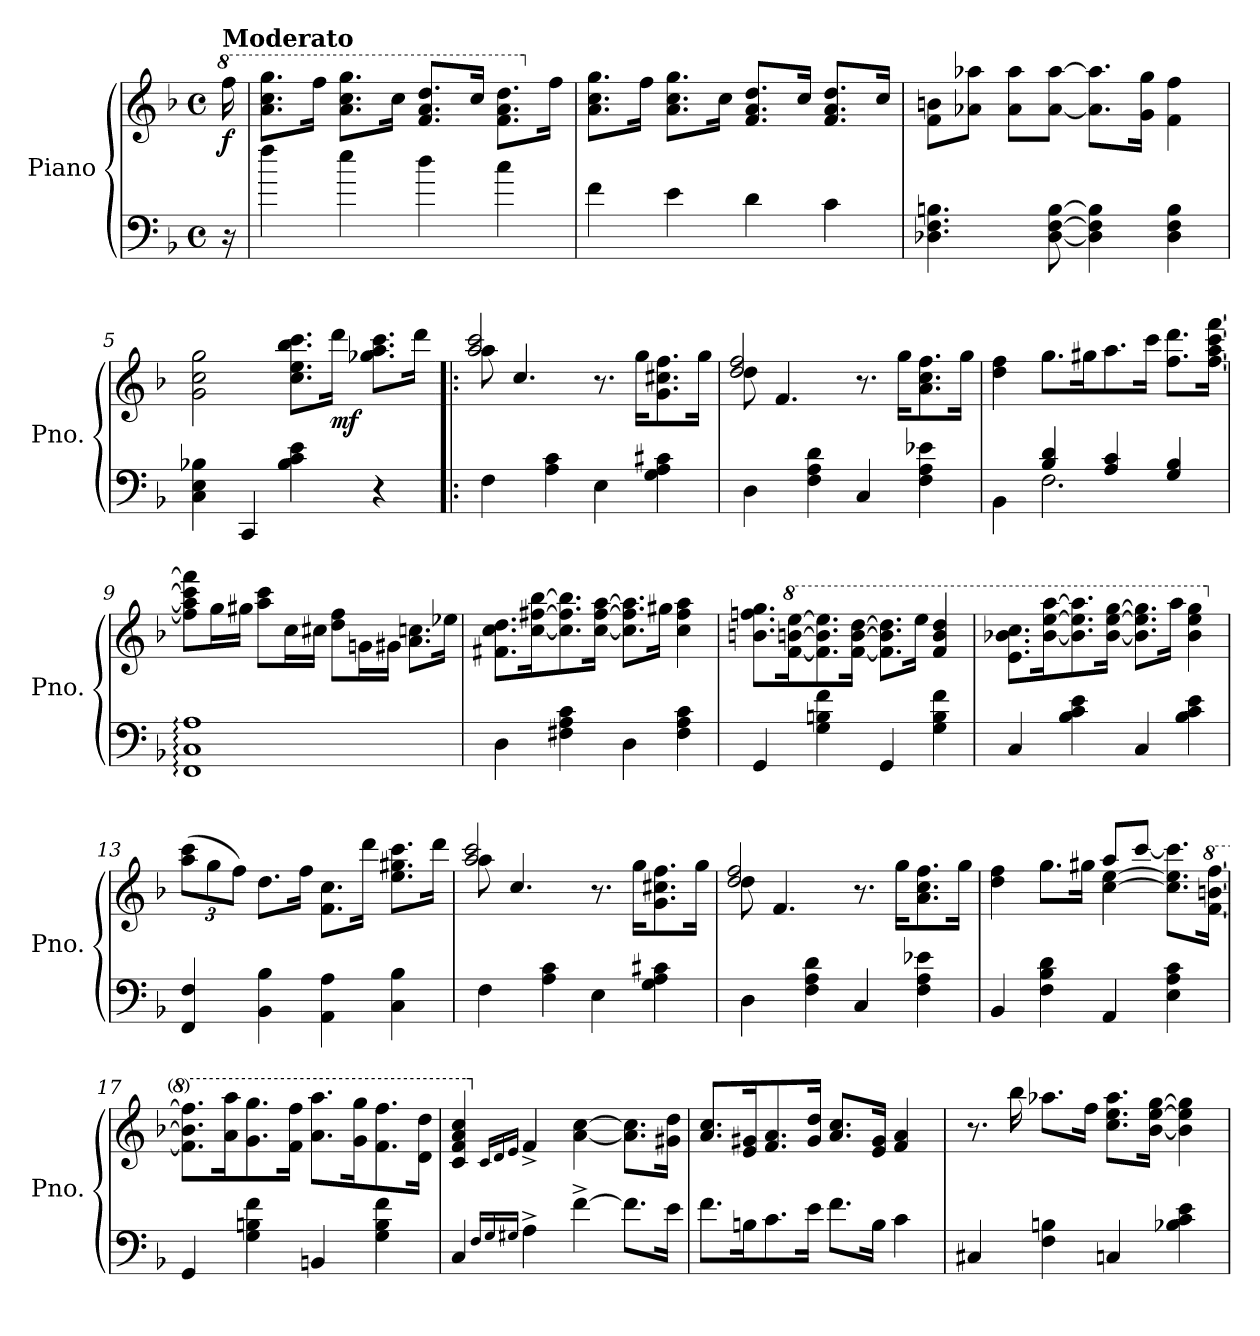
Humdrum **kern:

**kern	**kern	**dynam
*part1	*part1	*part1
*staff2	*staff1	*staff1/2
*I"Piano	*	*
*I'Pno.	*	*
*clefF4	*clefG2	*
*k[b-]	*k[b-]	*
*M4/4	*M4/4	*
*met(c)	*met(c)	*
*	*8va	*
=1	=1	=1
!	!LO:TX:a:B:t=Moderato	!
!	!	!LO:DY:b
16r	16fff\	f
=2	=2	=2
4ff\	8.aa\ 8.ccc\ 8.ggg\L	.
.	16fff\Jk	.
4ee\	8.aa\ 8.ccc\ 8.ggg\L	.
.	16ccc\Jk	.
4dd\	8.ff/ 8.aa/ 8.ddd/L	.
.	16ccc/Jk	.
4cc\	8.ff\ 8.aa\ 8.ddd\L	.
*	*X8va	*
.	16ff\Jk	.
=3	=3	=3
4f\	8.a\ 8.cc\ 8.gg\L	.
.	16ff\Jk	.
4e\	8.a\ 8.cc\ 8.gg\L	.
.	16cc\Jk	.
4d\	8.f/ 8.a/ 8.dd/L	.
.	16cc/Jk	.
4c\	8.f/ 8.a/ 8.dd/L	.
.	16cc/Jk	.
=4	=4	=4
4.D-X\ 4.F\ 4.Bn\	8f\ 8bn\L	.
.	8a-X\ 8aa-X\J	.
.	8a-\ 8aa-\L	.
[8D-\ [8F\ [8B\	[8a-\ [8aa-\J	.
4D-\] 4F\] 4B\]	8.a-\] 8.aa-\]L	.
.	16g\ 16gg\Jk	.
4D-\ 4F\ 4B\	4f\ 4ff\	.
=5	=5	=5
4C\ 4E\ 4B-X\	2g\ 2cc\ 2gg\	.
4CC/	.	.
4B-\ 4c\ 4e\	8.cc\ 8.ee\ 8.bb-\ 8.ccc\L	.
!	!	!LO:DY:b
.	16ddd\Jk	mf
4r	8.gg-X\ 8.aa\ 8.ccc\L	.
.	16ddd\Jk	.
!!LO:LB:g=z
=6!|:	=6!|:	=6!|:
*	*^	*
4F\	8aa\	2aa/ 2ccc/	.
.	4.cc/	.	.
4A\ 4c\	.	.	.
4E\	8.r	2ryy	.
.	16gg\KL	.	.
4G\ 4A\ 4c#X\	8.g\ 8.cc#X\ 8.ff\	.	.
.	16gg\Jk	.	.
=7	=7	=7	=7
4D\	8dd\	2dd/ 2ff/	.
.	4.f/	.	.
4F\ 4A\ 4d\	.	.	.
4C/	8.r	2ryy	.
.	16gg\KL	.	.
4F\ 4A\ 4e-X\	8.a\ 8.cc\ 8.ff\	.	.
.	16gg\Jk	.	.
*	*v	*v	*
=8	=8	=8
*^	*	*
4ryy	4BB-\	4dd\ 4ff\	.
4B-/ 4d/	2.F\	8.gg\L	.
.	.	16gg#X\K	.
4A/ 4c/	.	8.aa\	.
.	.	16ccc\Jk	.
4G/ 4B-/	.	8.ff\ 8.ddd\L	.
.	.	[16ff\ [16aa\ [16ccc\ [16fff\Jk	.
*v	*v	*	*
=9	=9	=9
1FF: 1C: 1A:	8ff\] 8aa\] 8ccc\] 8fff\]L	.
.	16gg\L	.
.	16gg#X\JJ	.
.	8aa\ 8ccc\L	.
.	16cc\L	.
.	16cc#X\JJ	.
.	8dd\ 8ff\L	.
.	16gn\L	.
.	16g#X\JJ	.
.	8.a\ 8.ccn\L	.
.	16ee-X\Jk	.
!!LO:LB:g=z
=10	=10	=10
4D\	8.f#X\ 8.cc\ 8.dd\L	.
.	[16cc\ [16ff#X\ [16bb-\K	.
4F#X\ 4A\ 4c\	8.cc\] 8.ff#\] 8.bb-\]	.
.	[16cc\ [16ff#\ [16aa\Jk	.
4D\	8.cc\] 8.ff#\] 8.aa\]L	.
.	16gg#X\Jk	.
4F#\ 4A\ 4c\	4cc\ 4ff#\ 4aa\	.
=11	=11	=11
4GG/	8.bn\ 8.ffn\ 8.gg\L	.
*	*8va	*
.	[16ff\ [16bbn\ [16eee\K	.
4G\ 4Bn\ 4f\	8.ff\] 8.bb\] 8.eee\]	.
.	[16ff\ [16bb\ [16ddd\Jk	.
4GG/	8.ff\] 8.bb\] 8.ddd\]L	.
.	16eee\Jk	.
4G\ 4B\ 4f\	4ff/ 4bb/ 4ddd/	.
=12	=12	=12
4C/	8.ee\ 8.bb-X\ 8.ccc\L	.
.	[16bb-\ [16eee\ [16aaa\K	.
4B-\ 4c\ 4e\	8.bb-\] 8.eee\] 8.aaa\]	.
.	[16bb-\ [16eee\ [16ggg\Jk	.
4C/	8.bb-\] 8.eee\] 8.ggg\]L	.
.	16aaa\Jk	.
4B-\ 4c\ 4e\	4bb-\ 4eee\ 4ggg\	.
=13	=13	=13
*	*X8va	*
*	*Xbrackettup	*
4FF/ 4F/	(>12aa\ 12ccc\L	.
.	12gg\	.
.	12ff\J)	.
4BB-\ 4B-\	8.dd\L	.
.	16ff\Jk	.
4AA\ 4A\	8.f\ 8.cc\L	.
.	16ddd\Jk	.
4C\ 4B-\	8.ee\ 8.gg#X\ 8.ccc\L	.
.	16ddd\Jk	.
!!LO:LB:g=z
=14	=14	=14
*	*^	*
4F\	8aa\	2aa/ 2ccc/	.
.	4.cc/	.	.
4A\ 4c\	.	.	.
4E\	8.r	2ryy	.
.	16gg\KL	.	.
4G\ 4A\ 4c#X\	8.g\ 8.cc#X\ 8.ff\	.	.
.	16gg\Jk	.	.
=15	=15	=15	=15
4D\	8dd\	2dd/ 2ff/	.
.	4.f/	.	.
4F\ 4A\ 4d\	.	.	.
4C/	8.r	2ryy	.
.	16gg\KL	.	.
4F\ 4A\ 4e-X\	8.a\ 8.cc\ 8.ff\	.	.
.	16gg\Jk	.	.
=16	=16	=16	=16
4BB-/	4dd\ 4ff\	2ryy	.
4F\ 4B-\ 4d\	8.gg\L	.	.
.	16gg#X\Jk	.	.
4AA/	[4cc\ [4ee\	8aa/L	.
.	.	[8ccc/J	.
4E\ 4A\ 4c\	8.cc\] 8.ee\] 8.ccc\]L	4ryy	.
*	*8va	*	*
.	[16ff\ [16bbn\ [16fff\Jk	.	.
*	*v	*v	*
=17	=17	=17
4GG/	8.ff\] 8.bb\] 8.fff\]L	.
.	16aa\ 16aaa\K	.
4G\ 4Bn\ 4f\	8.gg\ 8.ggg\	.
.	16ff\ 16fff\Jk	.
4BBn/	8.aa\ 8.aaa\L	.
.	16gg\ 16ggg\K	.
4G\ 4B\ 4f\	8.ff\ 8.fff\	.
.	16dd\ 16ddd\Jk	.
!!LO:PB:g=z
=18	=18	=18
4C/	4cc/ 4ff/ 4aa/ 4ccc/	.
*	*X8va	*
16qF/LL	16qc/LL	.
16qG/	16qd/	.
16qG#X/JJ	16qe/JJ	.
4A^\	4f^/	.
[4f^\	[4a\ [4cc\	.
8.f\L]	8.a\] 8.cc\]L	.
16e\Jk	16g#X\ 16dd\Jk	.
=19	=19	=19
8.f\L	8.a/ 8.cc/L	.
16Bn\K	16e/ 16g#X/K	.
8.c\	8.f/ 8.a/	.
16e\Jk	16g#/ 16dd/Jk	.
8.f\L	8.a/ 8.cc/L	.
16B\Jk	16e/ 16g#/Jk	.
4c\	4f/ 4a/	.
=20	=20	=20
4C#X/	8.r	.
.	16bb-\	.
4F\ 4Bn\	8.aa-X\L	.
.	16ff\Jk	.
4Cn/	8.cc\ 8.ee\ 8.aa-\L	.
.	[16b-\ [16ee\ [16gg\Jk	.
4B-X\ 4c\ 4e\	4b-\] 4ee\] 4gg\]	.
=	=	=
*-	*-	*-
